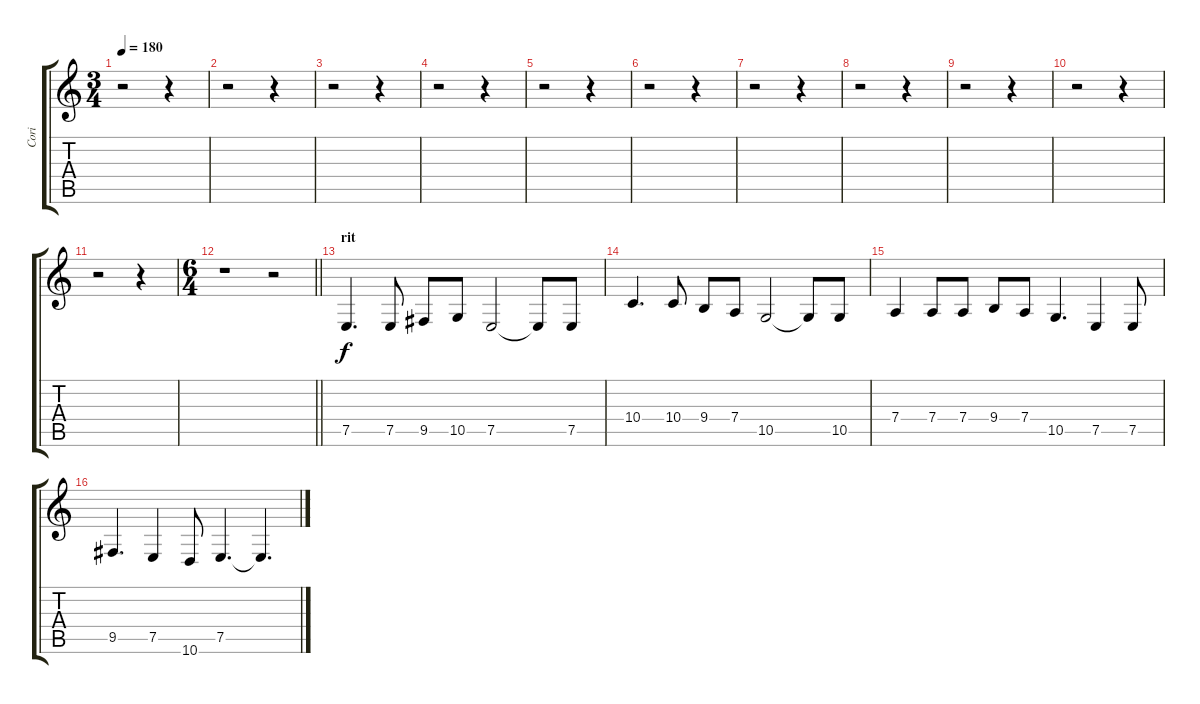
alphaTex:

\track ("Cori" "Cori") {instrument lead6voice}
\staff {score tabs}
\tuning (E4 B3 G3 D3 A2 E2) {hide}
\ts (3 4)
\tempo 180
\clef g2
\ks c
r.2{dy f} r.4 |
r.2 r.4 |
r.2 r.4 |
r.2 r.4 |
r.2 r.4 |
r.2 r.4 |
r.2 r.4 |
r.2 r.4 |
r.2 r.4 |
r.2 r.4 |
r.2 r.4 |
\ts (6 4)
\barLineRight lightlight
r.1 r.2 |
\section ("" "rit")
7.5.4{d} 7.5.8 9.5.8 10.5.8 7.5.2 7.5{t}.8 7.5.8 |
10.4.4{d} 10.4.8 9.4.8 7.4.8 10.5.2 10.5{t}.8 10.5.8 |
7.4.4 7.4.8 7.4.8 9.4.8 7.4.8 10.5.4{d} 7.5.4 7.5.8 |
9.5.4{d} 7.5.4 10.6.8 7.5.4{d} 7.5{t}.4{d}
